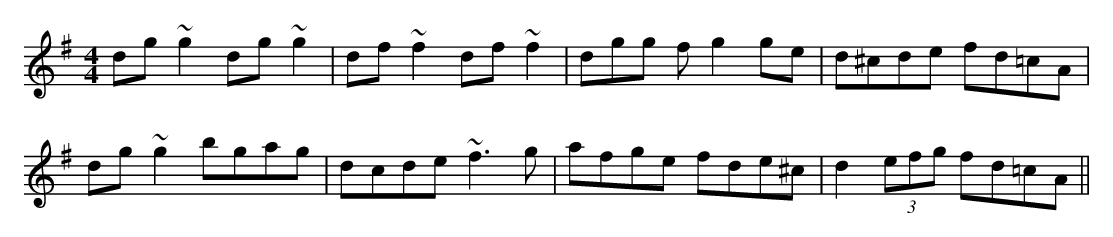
X:1
M:4/4
K:G
dg~g2 dg~g2|df~f2 df~f2|dgg fg2ge|d^cde fd=cA|
dg~g2 bgag|dcde ~f3g|afge fde^c|d2 (3efg fd=cA||
